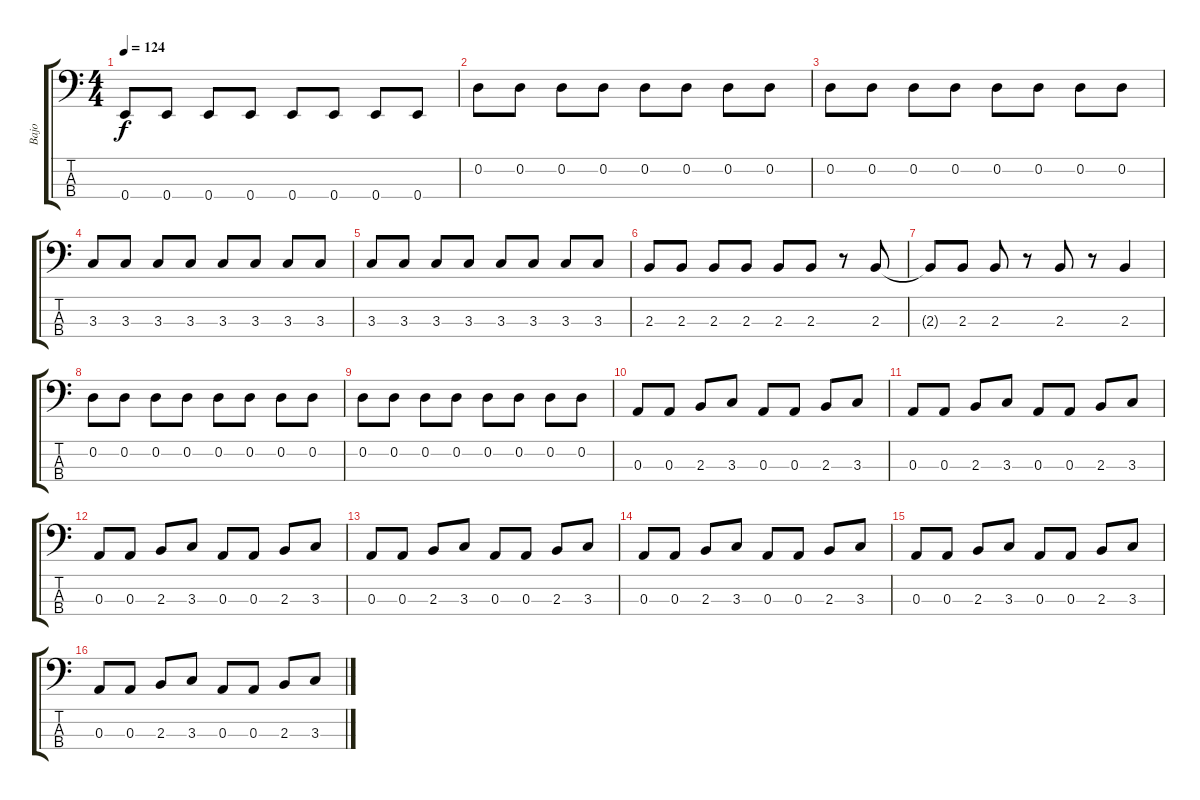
\track ("Bajo" "Bajo") {instrument electricbasspick}
\staff {score tabs}
\tuning (G2 D2 A1 E1) {hide}
\ts (4 4)
\tempo 124
\clef f4
\ks c
0.4.8{dy f} 0.4.8 0.4.8 0.4.8 0.4.8 0.4.8 0.4.8 0.4.8 |
0.2.8 0.2.8 0.2.8 0.2.8 0.2.8 0.2.8 0.2.8 0.2.8 |
0.2.8 0.2.8 0.2.8 0.2.8 0.2.8 0.2.8 0.2.8 0.2.8 |
3.3.8 3.3.8 3.3.8 3.3.8 3.3.8 3.3.8 3.3.8 3.3.8 |
3.3.8 3.3.8 3.3.8 3.3.8 3.3.8 3.3.8 3.3.8 3.3.8 |
2.3.8 2.3.8 2.3.8 2.3.8 2.3.8 2.3.8 r.8 2.3.8 |
2.3{t}.8 2.3.8 2.3.8 r.8 2.3.8 r.8 2.3.4 |
0.2.8 0.2.8{volume 16} 0.2.8 0.2.8 0.2.8 0.2.8 0.2.8 0.2.8 |
0.2.8 0.2.8 0.2.8 0.2.8 0.2.8 0.2.8 0.2.8 0.2.8 |
0.3.8 0.3.8 2.3.8 3.3.8 0.3.8 0.3.8 2.3.8 3.3.8 |
0.3.8 0.3.8 2.3.8 3.3.8 0.3.8 0.3.8 2.3.8 3.3.8 |
0.3.8 0.3.8 2.3.8 3.3.8 0.3.8 0.3.8 2.3.8 3.3.8 |
0.3.8 0.3.8 2.3.8 3.3.8 0.3.8 0.3.8 2.3.8 3.3.8 |
0.3.8 0.3.8 2.3.8 3.3.8 0.3.8 0.3.8 2.3.8 3.3.8 |
0.3.8 0.3.8 2.3.8 3.3.8 0.3.8 0.3.8 2.3.8 3.3.8 |
0.3.8 0.3.8 2.3.8 3.3.8 0.3.8 0.3.8 2.3.8 3.3.8
